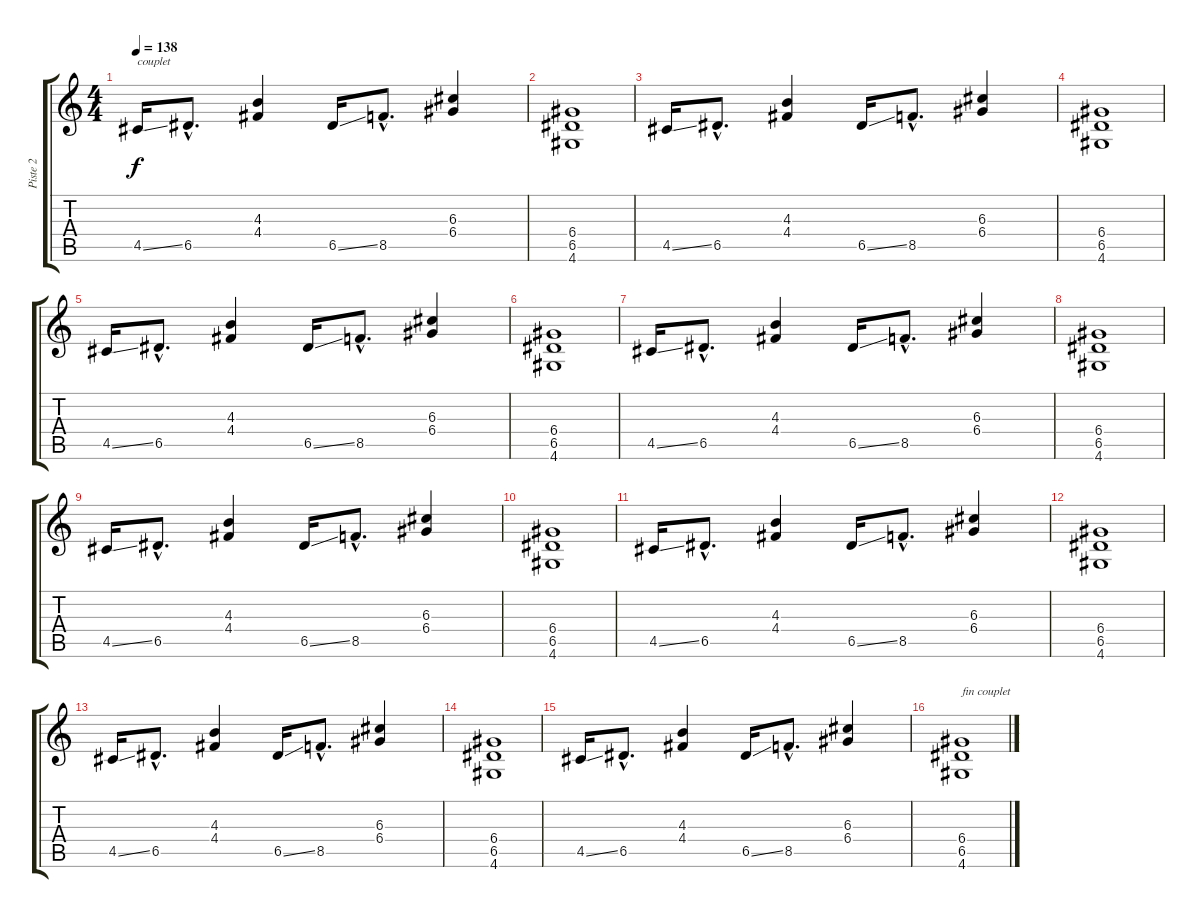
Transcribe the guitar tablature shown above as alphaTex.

\track ("Piste 2" "Piste 2") {instrument overdrivenguitar}
\staff {score tabs}
\tuning (E4 B3 G3 D3 A2 E2) {hide}
\ts (4 4)
\tempo 138
\clef g2
\ks c
4.5{ss}.16{txt "couplet" dy f} 6.5{hac}.8{d} (4.3 4.4).4 6.5{ss}.16 8.5{hac}.8{d} (6.3 6.4).4 |
(6.4 6.5 4.6).1 |
4.5{ss}.16 6.5{hac}.8{d} (4.3 4.4).4 6.5{ss}.16 8.5{hac}.8{d} (6.3 6.4).4 |
(6.4 6.5 4.6).1 |
4.5{ss}.16 6.5{hac}.8{d} (4.3 4.4).4 6.5{ss}.16 8.5{hac}.8{d} (6.3 6.4).4 |
(6.4 6.5 4.6).1 |
4.5{ss}.16 6.5{hac}.8{d} (4.3 4.4).4 6.5{ss}.16 8.5{hac}.8{d} (6.3 6.4).4 |
(6.4 6.5 4.6).1 |
4.5{ss}.16 6.5{hac}.8{d} (4.3 4.4).4 6.5{ss}.16 8.5{hac}.8{d} (6.3 6.4).4 |
(6.4 6.5 4.6).1 |
4.5{ss}.16 6.5{hac}.8{d} (4.3 4.4).4 6.5{ss}.16 8.5{hac}.8{d} (6.3 6.4).4 |
(6.4 6.5 4.6).1 |
4.5{ss}.16 6.5{hac}.8{d} (4.3 4.4).4 6.5{ss}.16 8.5{hac}.8{d} (6.3 6.4).4 |
(6.4 6.5 4.6).1 |
4.5{ss}.16 6.5{hac}.8{d} (4.3 4.4).4 6.5{ss}.16 8.5{hac}.8{d} (6.3 6.4).4 |
(6.4 6.5 4.6).1{txt "fin couplet"}
